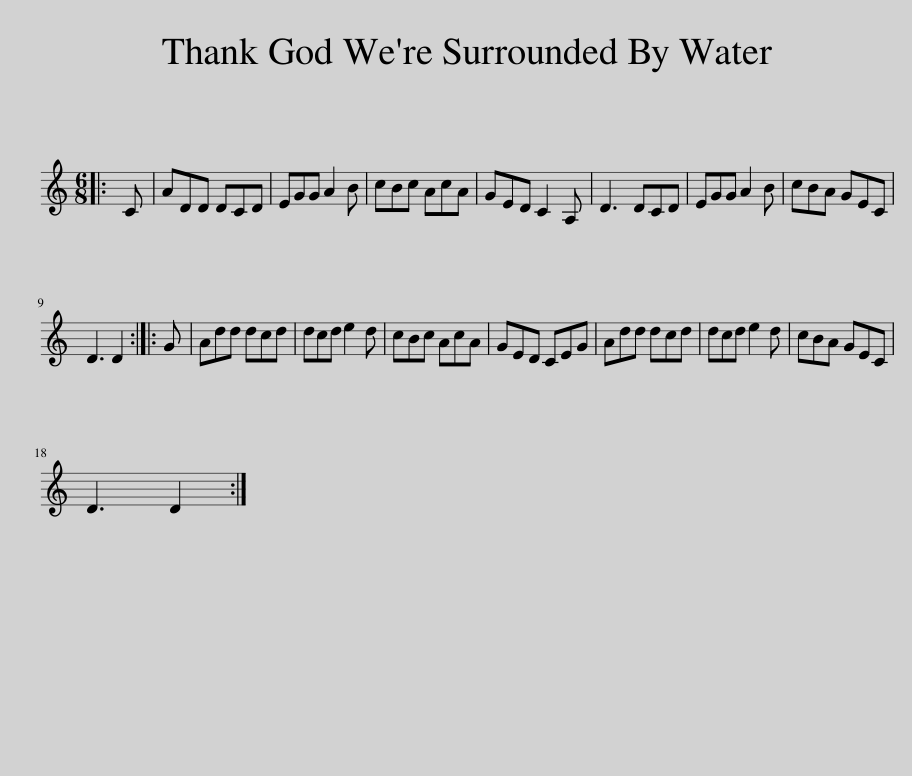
X:1
L:1/8
M:6/8
I:linebreak $
K:C
V:1 treble
V:1
|: C | ADD DCD | EGG A2 B | cBc AcA | GED C2 A, | %5
 D3 DCD | EGG A2 B | cBA GEC |$ D3 D2 :: G | %10
 Add dcd | dcd e2 d | cBc AcA | GED CEG | Add dcd | %15
 dcd e2 d | cBA GEC |$ D3 D2 :| %18
